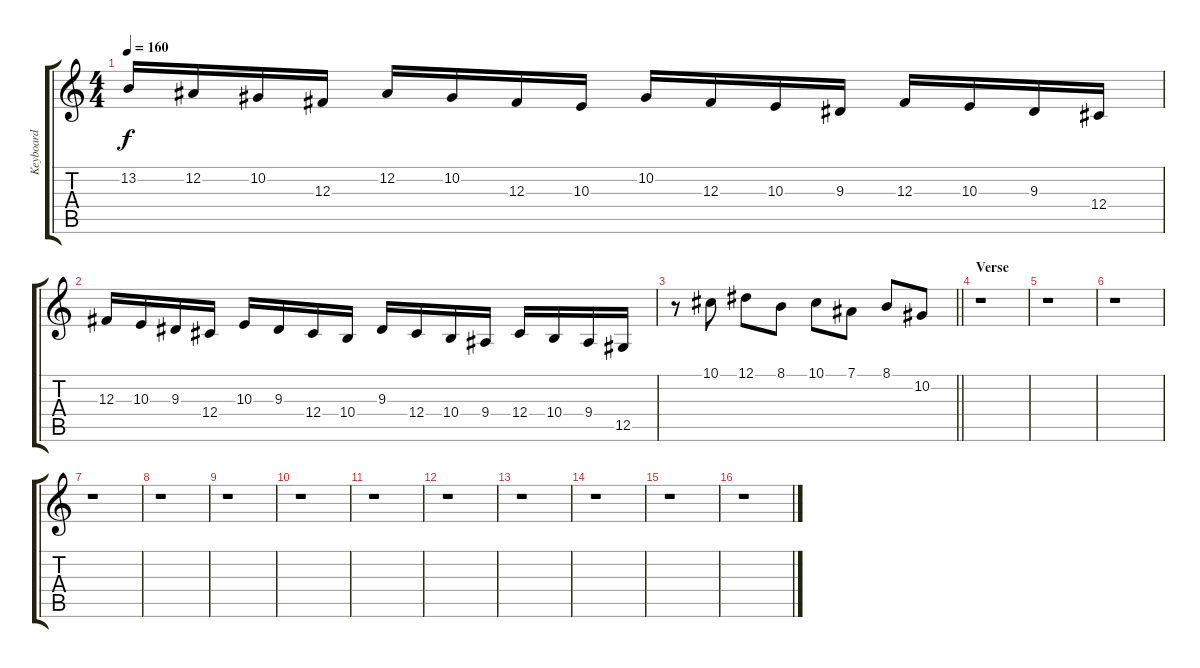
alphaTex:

\track ("Keyboard" "Keyboard") {instrument harpsichord}
\staff {score tabs}
\tuning (Eb4 Bb3 Gb3 Db3 Ab2 Eb2) {hide}
\ts (4 4)
\tempo 160
\clef g2
\ks c
13.2.16{dy f} 12.2.16 10.2.16 12.3.16 12.2.16 10.2.16 12.3.16 10.3.16 10.2.16 12.3.16 10.3.16 9.3.16 12.3.16 10.3.16 9.3.16 12.4.16 |
12.3.16 10.3.16 9.3.16 12.4.16 10.3.16 9.3.16 12.4.16 10.4.16 9.3.16 12.4.16 10.4.16 9.4.16 12.4.16 10.4.16 9.4.16 12.5.16 |
\barLineRight lightlight
r.8 10.1.8 12.1.8 8.1.8 10.1.8 7.1.8 8.1.8 10.2.8 |
\section ("" "Verse")
r.1 |
r.1 |
r.1 |
r.1 |
r.1 |
r.1 |
r.1 |
r.1 |
r.1 |
r.1 |
r.1 |
r.1 |
r.1
